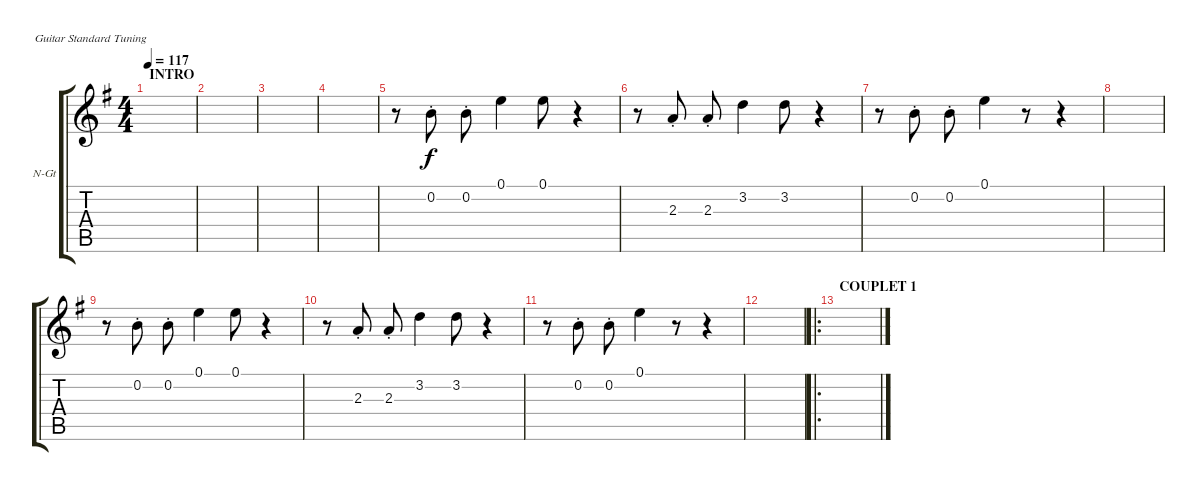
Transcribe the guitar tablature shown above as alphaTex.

\defaultSystemsLayout 4
\bracketExtendMode groupsimilarinstruments
\firstSystemTrackNameOrientation horizontal
\otherSystemsTrackNameOrientation horizontal
\track ("Nylon Guitar" "N-Gt") {instrument acousticguitarnylon}
\staff {score tabs}
\tuning (E4 B3 G3 D3 A2 E2)
\ts (4 4)
\section ("" "INTRO")
\tempo 117
\clef g2
\scale
0.513944
\ks eminor
|
\scale
0.243028 |
\scale
0.243028 |
\scale
0.333333 |
\scale
0.333333 r.8 0.2{st}.8 0.2{st}.8 0.1.4 0.1.8 r.4 |
\scale
0.333333 r.8 2.3{st}.8 2.3{st}.8 3.2.4 3.2.8 r.4 |
\scale
0.312821 r.8 0.2{st}.8 0.2{st}.8 0.1.4 r.8 r.4 |
\scale
0.312821 |
r.8 0.2{st}.8 0.2{st}.8 0.1.4 0.1.8 r.4 |
r.8 2.3{st}.8 2.3{st}.8 3.2.4 3.2.8 r.4 |
r.8 0.2{st}.8 0.2{st}.8 0.1.4 r.8 r.4 |
|
\ro
\section ("" "COUPLET 1")
\scale
0.374359 |
\scale
0.333333 |
\scale
0.333333 |
\scale
0.333333
